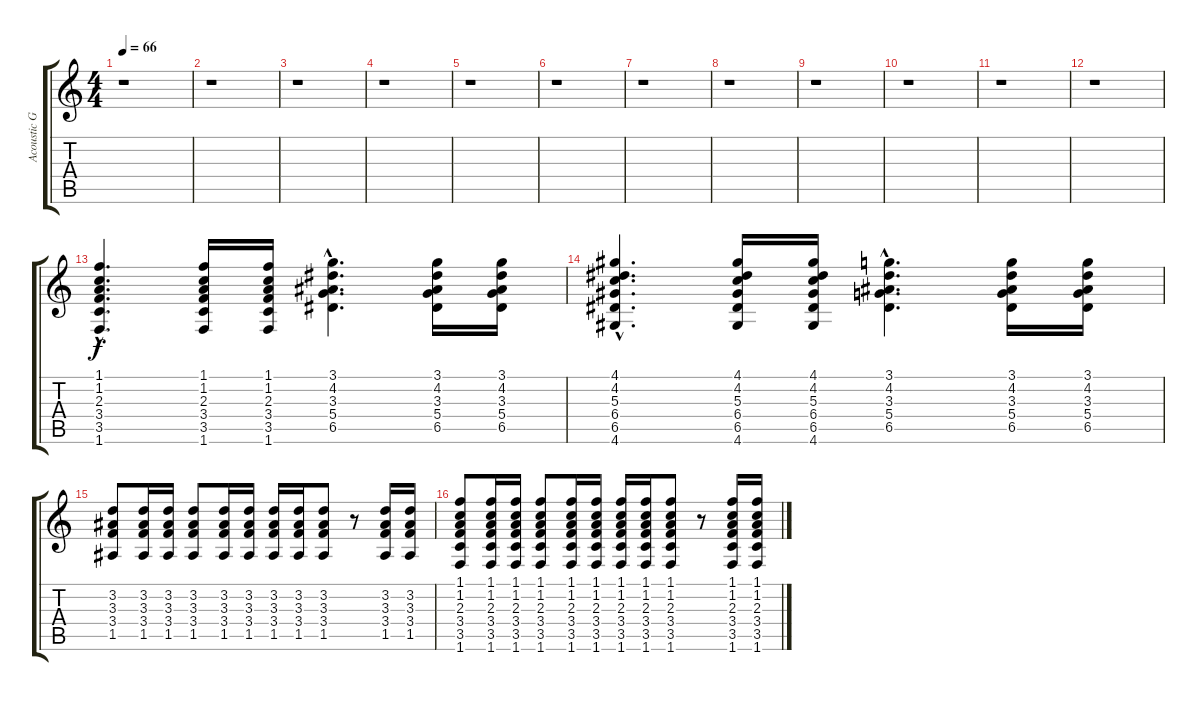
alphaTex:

\track ("Acoustic Guitar" "Acoustic G") {instrument acousticguitarsteel}
\staff {score tabs}
\tuning (E4 B3 G3 D3 A2 E2) {hide}
\ts (4 4)
\tempo 66
\clef g2
\ks c
r.1{dy f instrument acousticguitarsteel} |
r.1 |
r.1 |
r.1 |
r.1 |
r.1 |
r.1 |
r.1 |
r.1 |
r.1 |
r.1 |
r.1 |
(1.1{hac} 1.2{hac} 2.3{hac} 3.4{hac} 3.5{hac} 1.6{hac}).4{d} (1.1 1.2 2.3 3.4 3.5 1.6).16 (1.1 1.2 2.3 3.4 3.5 1.6).16 (3.1{hac} 4.2{hac} 3.3{hac} 5.4{hac} 6.5{hac}).4{d} (3.1 4.2 3.3 5.4 6.5).16 (3.1 4.2 3.3 5.4 6.5).16 |
(4.1{hac} 4.2{hac} 5.3{hac} 6.4{hac} 6.5{hac} 4.6{hac}).4{d} (4.1 4.2 5.3 6.4 6.5 4.6).16 (4.1 4.2 5.3 6.4 6.5 4.6).16 (3.1{hac} 4.2{hac} 3.3{hac} 5.4{hac} 6.5{hac}).4{d} (3.1 4.2 3.3 5.4 6.5).16 (3.1 4.2 3.3 5.4 6.5).16 |
(3.2 3.3 3.4 1.5).8 (3.2 3.3 3.4 1.5).16 (3.2 3.3 3.4 1.5).16 (3.2 3.3 3.4 1.5).8 (3.2 3.3 3.4 1.5).16 (3.2 3.3 3.4 1.5).16 (3.2 3.3 3.4 1.5).16 (3.2 3.3 3.4 1.5).16 (3.2 3.3 3.4 1.5).8 r.8 (3.2 3.3 3.4 1.5).16 (3.2 3.3 3.4 1.5).16 |
(1.1 1.2 2.3 3.4 3.5 1.6).8 (1.1 1.2 2.3 3.4 3.5 1.6).16 (1.1 1.2 2.3 3.4 3.5 1.6).16 (1.1 1.2 2.3 3.4 3.5 1.6).8 (1.1 1.2 2.3 3.4 3.5 1.6).16 (1.1 1.2 2.3 3.4 3.5 1.6).16 (1.1 1.2 2.3 3.4 3.5 1.6).16 (1.1 1.2 2.3 3.4 3.5 1.6).16 (1.1 1.2 2.3 3.4 3.5 1.6).8 r.8 (1.1 1.2 2.3 3.4 3.5 1.6).16 (1.1 1.2 2.3 3.4 3.5 1.6).16
